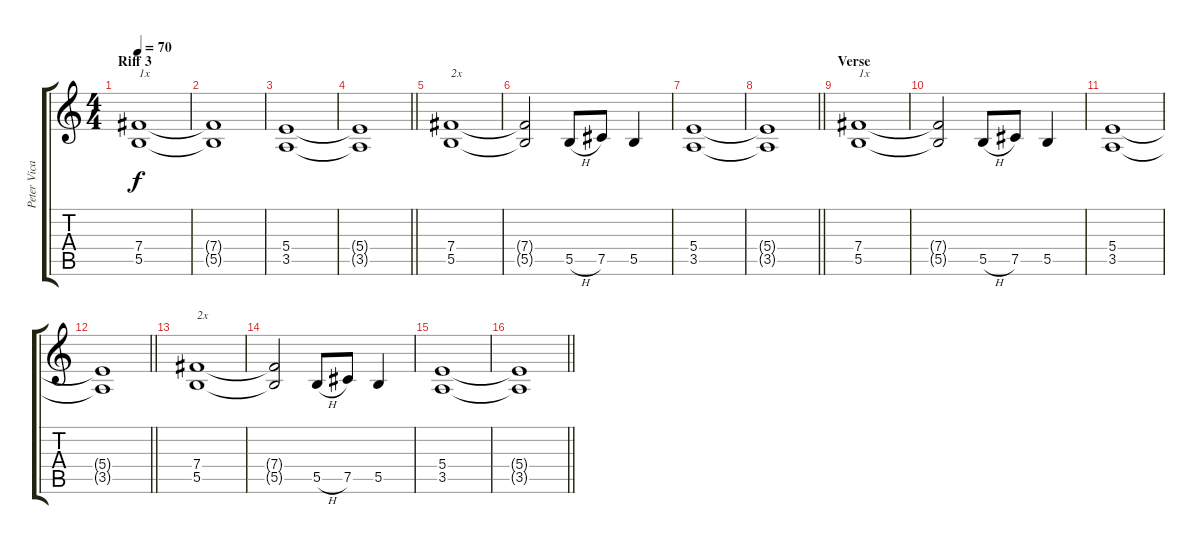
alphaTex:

\track ("Peter Vicar" "Peter Vica") {instrument distortionguitar}
\staff {score tabs}
\tuning (Db4 Ab3 E3 B2 Gb2 Db2) {hide}
\ts (4 4)
\section ("" "Riff 3")
\tempo 70
\clef g2
\ks c
(7.4 5.5).1{txt "1x" dy f} |
(7.4{t} 5.5{t}).1 |
(5.4 3.5).1 |
\barLineRight lightlight
(5.4{t} 3.5{t}).1 |
(7.4 5.5).1{txt "2x"} |
(7.4{t} 5.5{t}).2 5.5{h}.8 7.5.8 5.5.4 |
(5.4 3.5).1 |
\barLineRight lightlight
(5.4{t} 3.5{t}).1 |
\section ("" "Verse")
(7.4 5.5).1{txt "1x"} |
(7.4{t} 5.5{t}).2 5.5{h}.8 7.5.8 5.5.4 |
(5.4 3.5).1 |
\barLineRight lightlight
(5.4{t} 3.5{t}).1 |
(7.4 5.5).1{txt "2x"} |
(7.4{t} 5.5{t}).2 5.5{h}.8 7.5.8 5.5.4 |
(5.4 3.5).1 |
\barLineRight lightlight
(5.4{t} 3.5{t}).1
